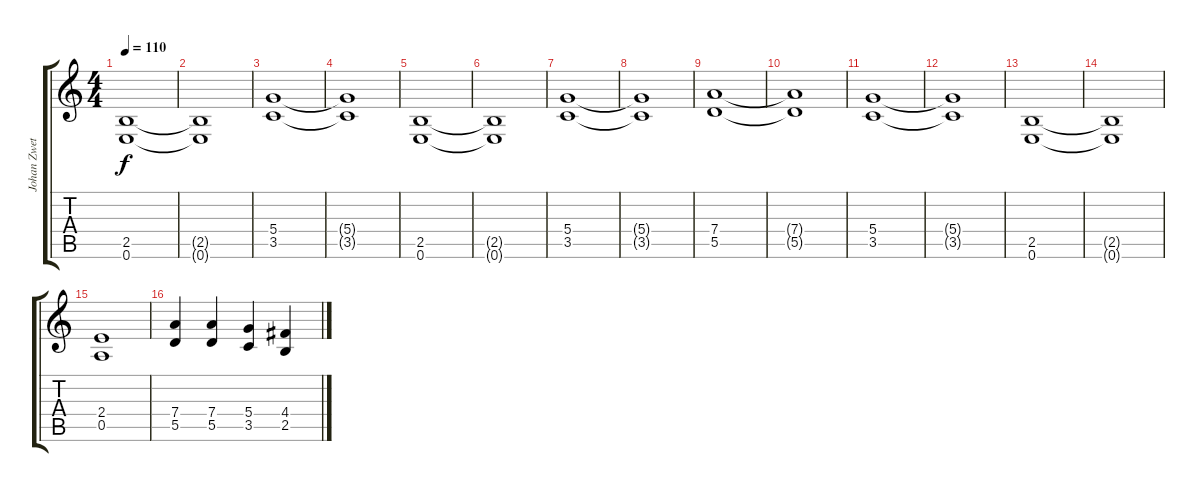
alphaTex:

\track ("Johan Zwetsloot" "Johan Zwet") {instrument overdrivenguitar}
\staff {score tabs}
\tuning (E4 B3 G3 D3 A2 E2) {hide}
\ts (4 4)
\tempo 110
\clef g2
\ks c
(2.5 0.6).1{dy f} |
(2.5{t} 0.6{t}).1 |
(5.4 3.5).1 |
(5.4{t} 3.5{t}).1 |
(2.5 0.6).1 |
(2.5{t} 0.6{t}).1 |
(5.4 3.5).1 |
(5.4{t} 3.5{t}).1 |
(7.4 5.5).1 |
(7.4{t} 5.5{t}).1 |
(5.4 3.5).1 |
(5.4{t} 3.5{t}).1 |
(2.5 0.6).1 |
(2.5{t} 0.6{t}).1 |
(2.4 0.5).1 |
(7.4 5.5).4 (7.4 5.5).4 (5.4 3.5).4 (4.4 2.5).4
